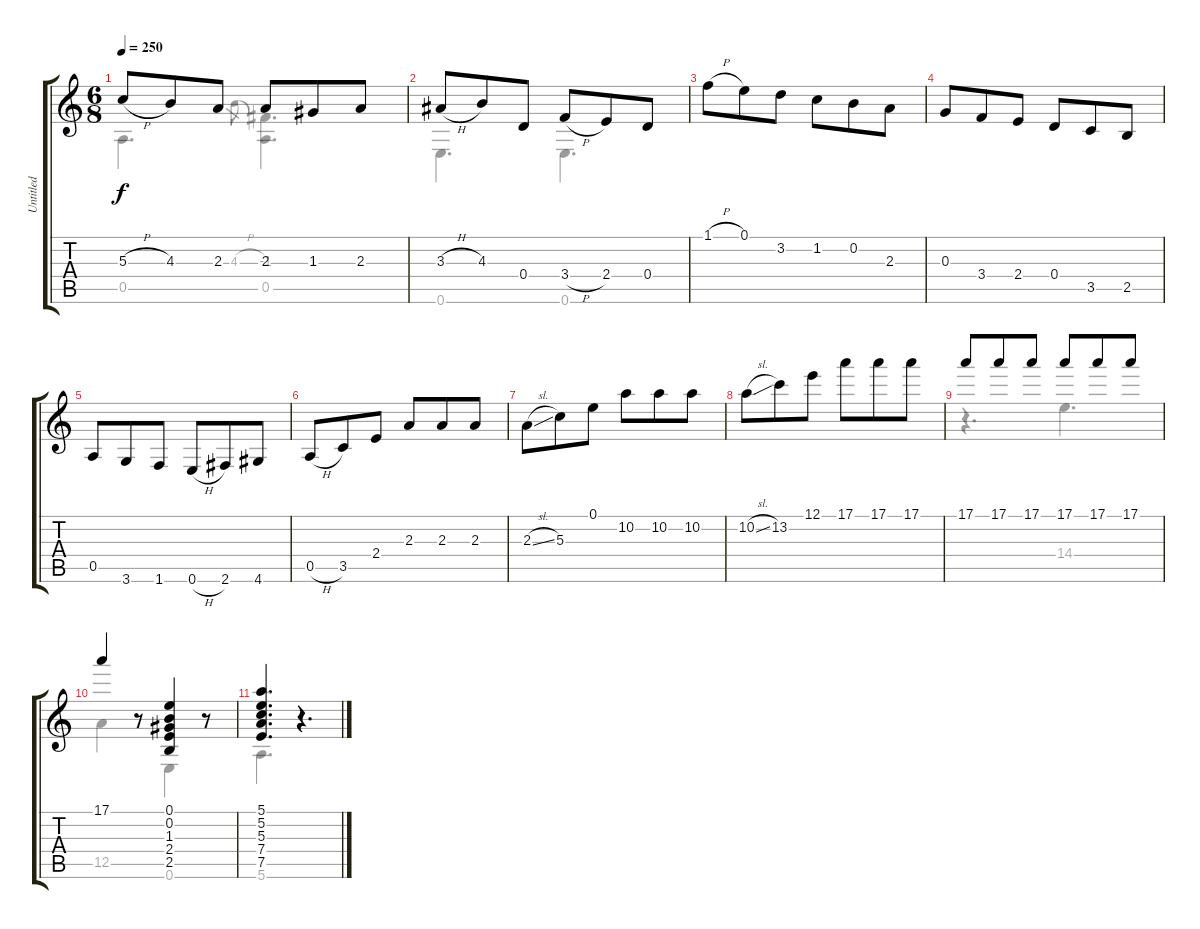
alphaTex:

\track ("Untitled" "Untitled") {instrument acousticguitarnylon}
\staff {score tabs}
\tuning (E4 B3 G3 D3 A2 E2) {hide}
\voice
\ts (6 8)
\tempo 250
\clef g2
\ks c
5.3{h}.8{dy f} 4.3.8 2.3.8 2.3.8 1.3.8 2.3.8 |
3.3{h}.8 4.3.8 0.4.8 3.4{h}.8 2.4.8 0.4.8 |
1.1{h}.8 0.1.8 3.2.8 1.2.8 0.2.8 2.3.8 |
0.3.8 3.4.8 2.4.8 0.4.8 3.5.8 2.5.8 |
0.5.8 3.6.8 1.6.8 0.6{h}.8 2.6.8 4.6.8 |
0.5{h}.8 3.5.8 2.4.8 2.3.8 2.3.8 2.3.8 |
2.3{sl}.8 5.3.8 0.1.8 10.2.8 10.2.8 10.2.8 |
10.2{sl}.8 13.2.8 12.1.8 17.1.8 17.1.8 17.1.8 |
17.1.8 17.1.8 17.1.8 17.1.8 17.1.8 17.1.8 |
17.1.4 r.8 (0.1 0.2 1.3 2.4 2.5).4 r.8 |
(5.1 5.2 5.3 7.4 7.5).4{d} r.4{d}
\voice
\clef g2
\ottava regular
\simile none
\ks c
0.5.4{d dy f} 4.3{h}.8{gr} (-1.3 0.5).4{d} |
0.6.4{d} 0.6.4{d} |
|
|
|
|
|
|
r.4{d} 14.4.4{d} |
12.5.4 r.8 0.6.4 r.8 |
5.6.4{d} r.4{d}
